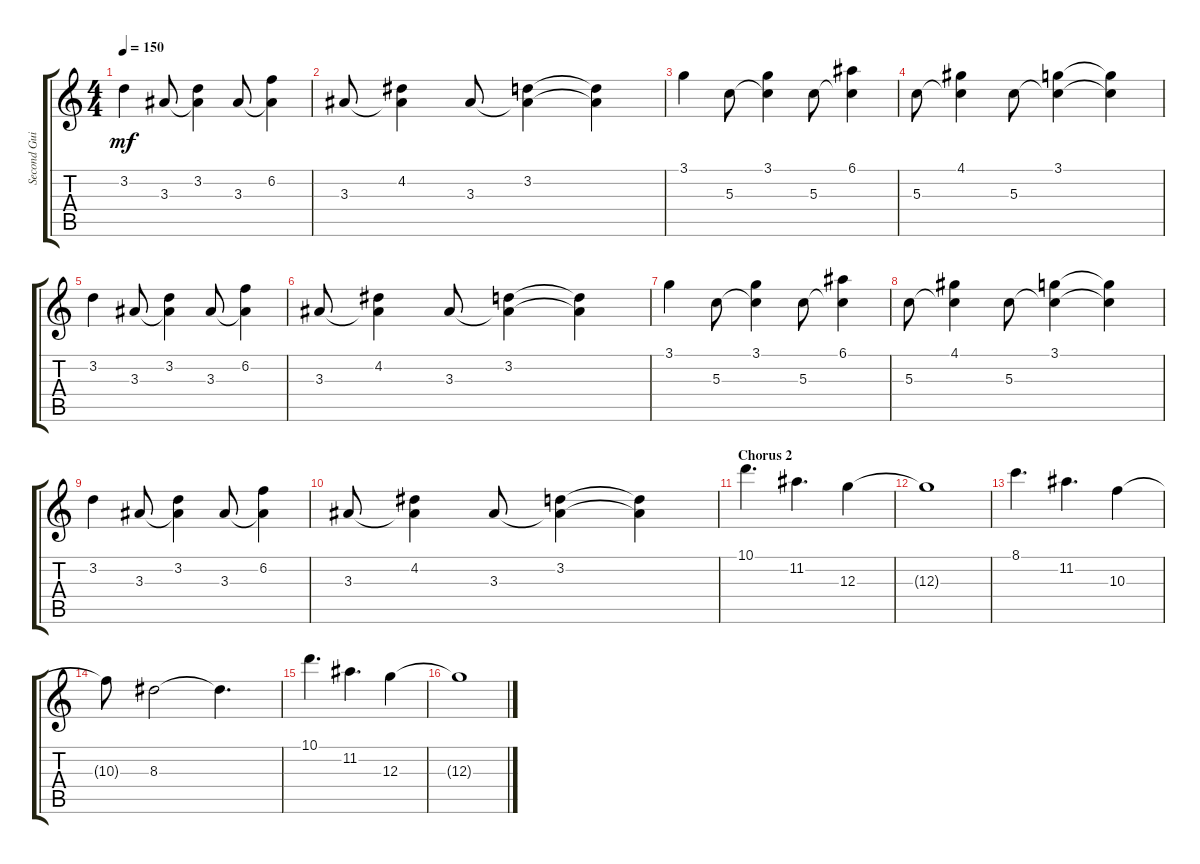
\track ("Second Guitar" "Second Gui") {instrument overdrivenguitar}
\staff {score tabs}
\tuning (E4 B3 G3 D3 A2 E2) {hide}
\ts (4 4)
\tempo 150
\clef g2
\ks c
3.2.4{dy mf} 3.3.8 (3.2 3.3{t}).4 3.3.8 (6.2 3.3{t}).4 |
3.3.8 (4.2 3.3{t}).4 3.3.8 (3.2 3.3{t}).4 (3.2{t} 3.3{t}).4 |
3.1.4 5.3.8 (3.1 5.3{t}).4 5.3.8 (6.1 5.3{t}).4 |
5.3.8 (4.1 5.3{t}).4 5.3.8 (3.1 5.3{t}).4 (3.1{t} 5.3{t}).4 |
3.2.4 3.3.8 (3.2 3.3{t}).4 3.3.8 (6.2 3.3{t}).4 |
3.3.8 (4.2 3.3{t}).4 3.3.8 (3.2 3.3{t}).4 (3.2{t} 3.3{t}).4 |
3.1.4 5.3.8 (3.1 5.3{t}).4 5.3.8 (6.1 5.3{t}).4 |
5.3.8 (4.1 5.3{t}).4 5.3.8 (3.1 5.3{t}).4 (3.1{t} 5.3{t}).4 |
3.2.4 3.3.8 (3.2 3.3{t}).4 3.3.8 (6.2 3.3{t}).4 |
3.3.8 (4.2 3.3{t}).4 3.3.8 (3.2 3.3{t}).4 (3.2{t} 3.3{t}).4 |
\section ("" "Chorus 2")
10.1.4{d} 11.2.4{d} 12.3.4 |
12.3{t}.1 |
8.1.4{d} 11.2.4{d} 10.3.4 |
10.3{t}.8 8.3.2 8.3{t}.4{d} |
10.1.4{d} 11.2.4{d} 12.3.4 |
12.3{t}.1
